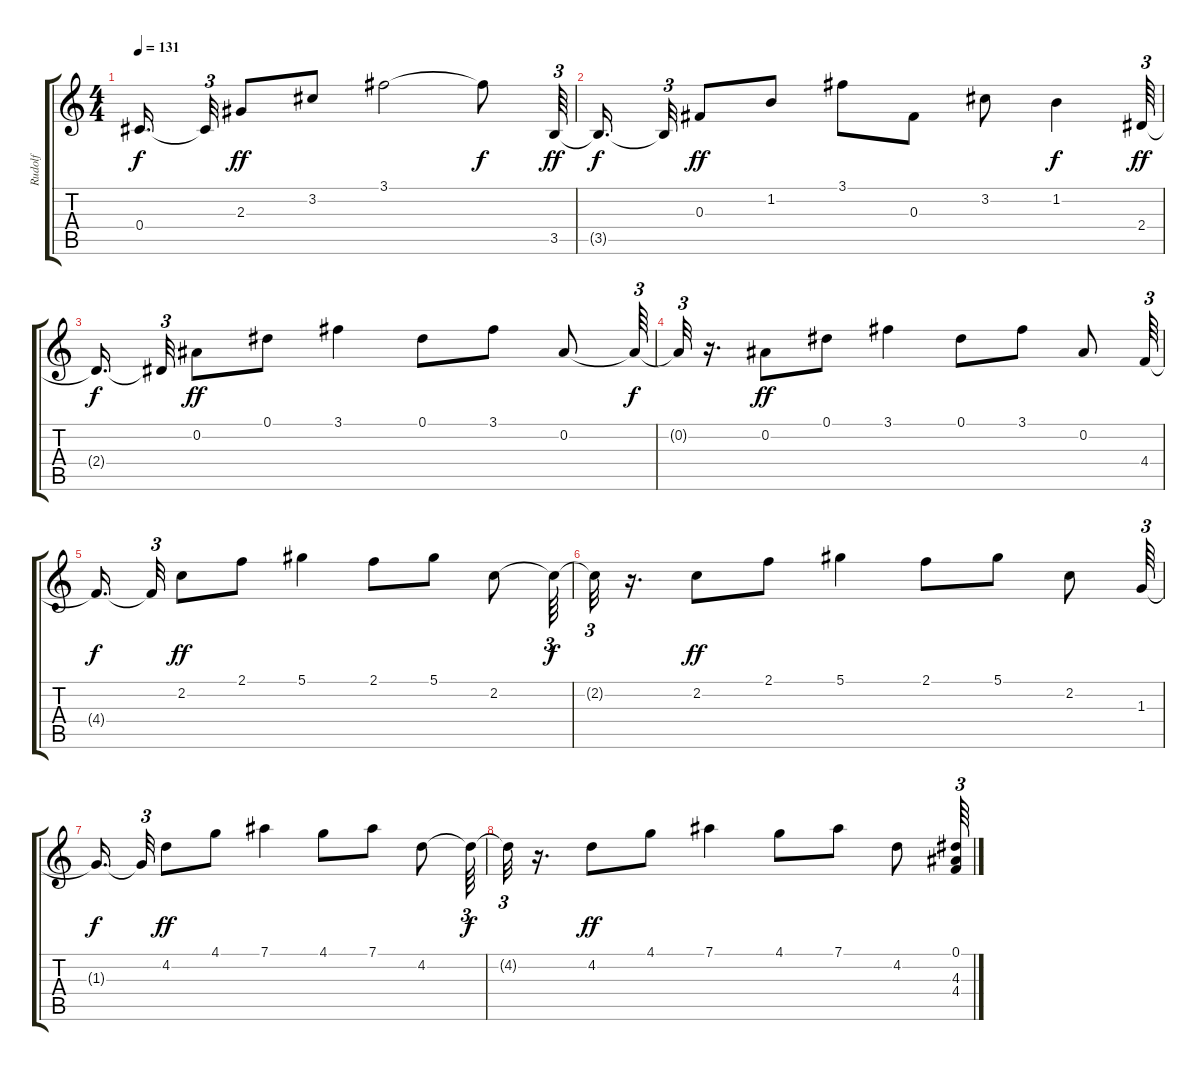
\track ("Rudolf" "Rudolf") {instrument acousticguitarsteel}
\staff {score tabs}
\tuning (Eb4 Bb3 Gb3 Db3 Ab2 Eb2) {hide}
\ts (4 4)
\tempo 131
\clef g2
\ks c
0.4{t}.16{d dy f} 0.4{t}.32{tu (3 2)} 2.3.8{dy ff} 3.2.8 3.1.2 3.1{t}.8{dy f} 3.5.64{tu (3 2) dy ff} |
3.5{t}.16{d dy f} 3.5{t}.32{tu (3 2)} 0.3.8{dy ff} 1.2.8 3.1.8 0.3.8 3.2.8 1.2.4{dy f} 2.4.64{tu (3 2) dy ff} |
2.4{t}.16{d dy f} 2.4{t}.32{tu (3 2)} 0.2.8{dy ff} 0.1.8 3.1.4 0.1.8 3.1.8 0.2.8 0.2{t}.64{tu (3 2) dy f} |
0.2{t}.32{tu (3 2)} r.16{d} 0.2.8{dy ff} 0.1.8 3.1.4 0.1.8 3.1.8 0.2.8 4.4.64{tu (3 2)} |
4.4{t}.16{d dy f} 4.4{t}.32{tu (3 2)} 2.2.8{dy ff} 2.1.8 5.1.4 2.1.8 5.1.8 2.2.8 2.2{t}.64{tu (3 2) dy f} |
2.2{t}.32{tu (3 2)} r.16{d} 2.2.8{dy ff} 2.1.8 5.1.4 2.1.8 5.1.8 2.2.8 1.3.64{tu (3 2)} |
1.3{t}.16{d dy f} 1.3{t}.32{tu (3 2)} 4.2.8{dy ff} 4.1.8 7.1.4 4.1.8 7.1.8 4.2.8 4.2{t}.64{tu (3 2) dy f} |
4.2{t}.32{tu (3 2)} r.16{d} 4.2.8{dy ff} 4.1.8 7.1.4 4.1.8 7.1.8 4.2.8 (0.1 4.3 4.4).64{tu (3 2)}
